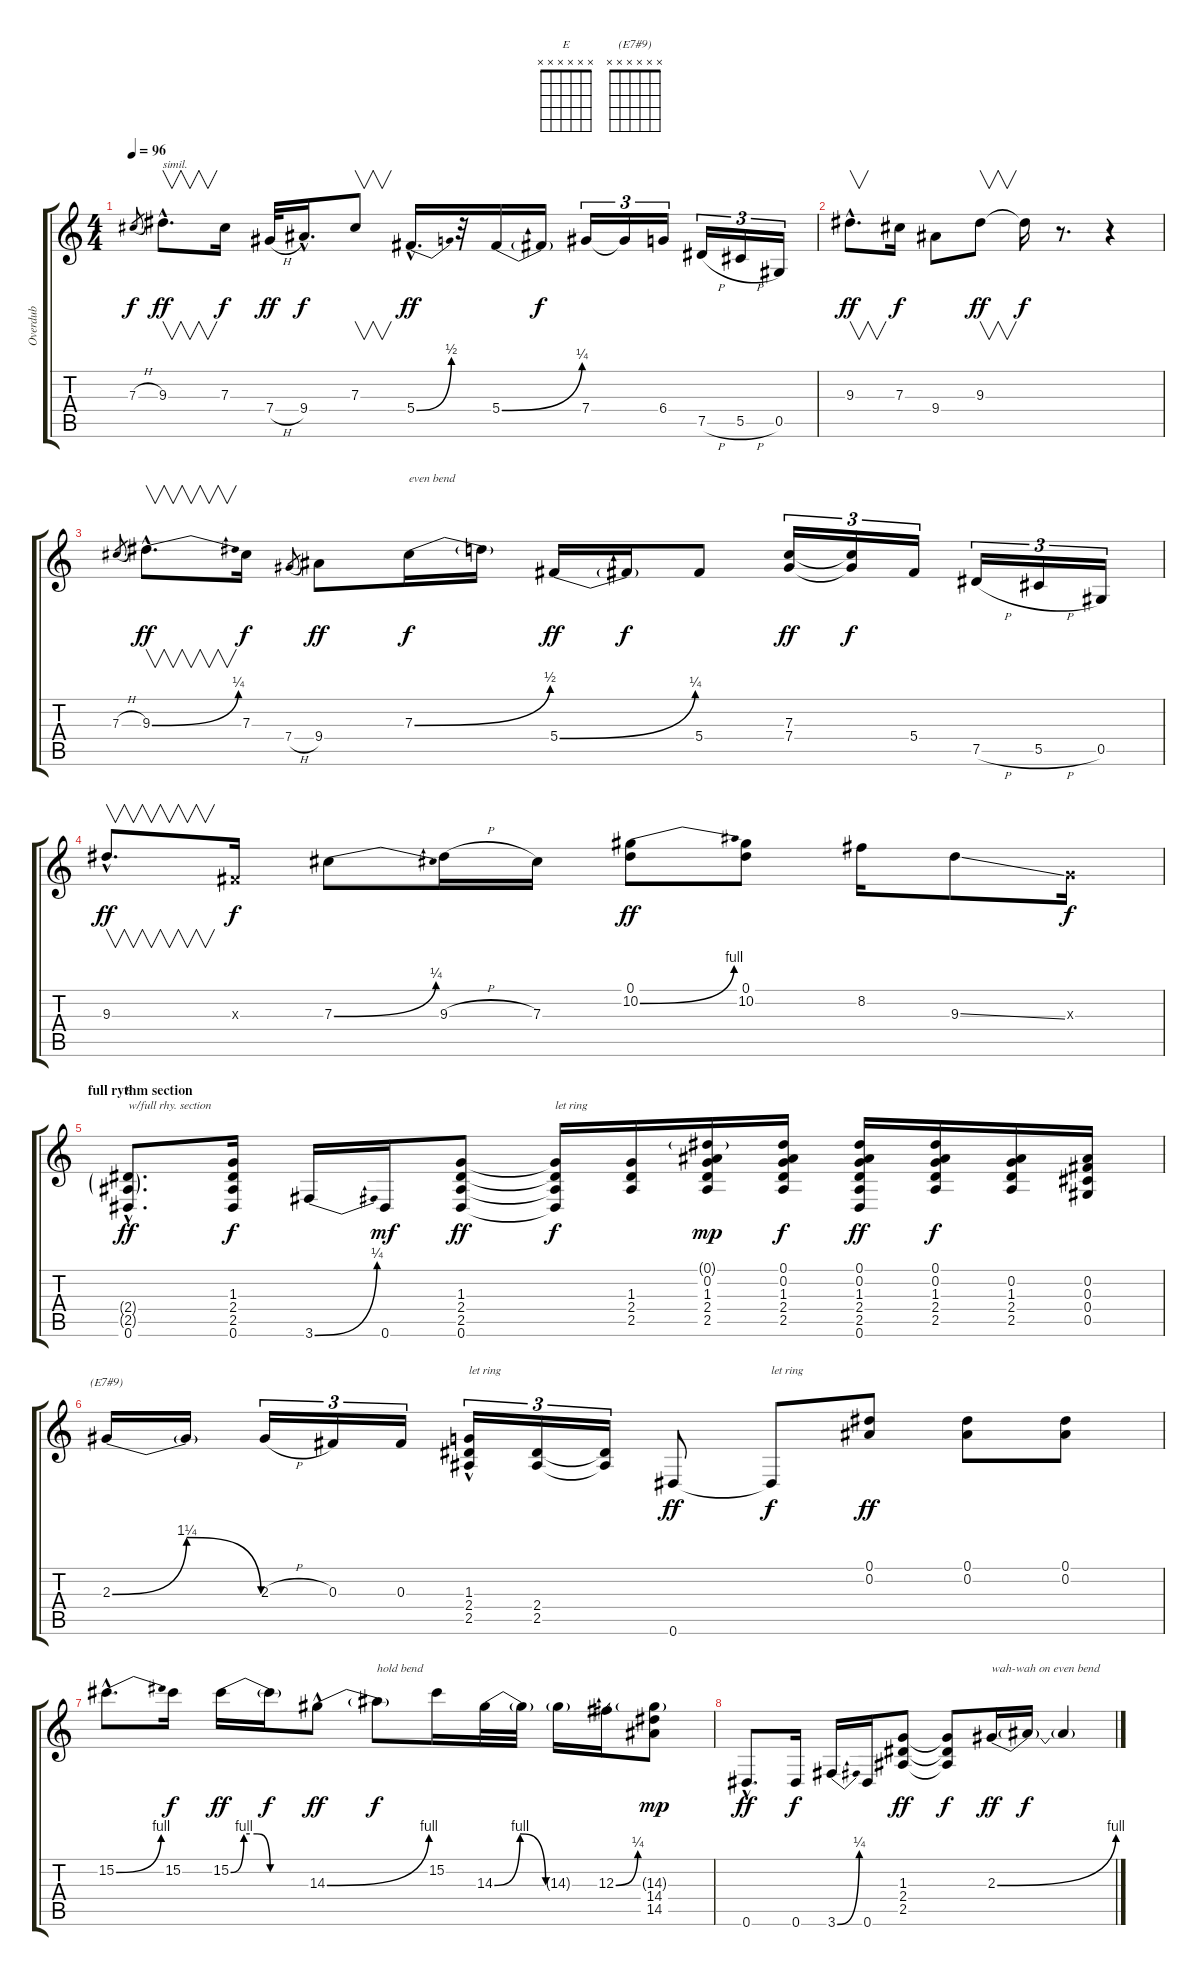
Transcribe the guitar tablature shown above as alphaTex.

\track ("Overdub" "Overdub") {instrument fretlessbass}
\staff {score tabs}
\tuning (Eb4 Bb3 Gb3 Db3 Ab2 Eb2) {hide}
\chord ("E" x x x x x x) {firstfret 0}
\chord ("(E7#9)" x x x x x x) {firstfret 0}
\ts (4 4)
\tempo 96
\clef g2
\ks c
7.3{h}.8{gr dy f} 9.3{hac}.8{v d txt "simil." dy ff} 7.3.16{dy f} 7.4{h}.32{dy ff} 9.4{hac}.16{d dy f} 7.3.8{v} 5.4{be (bend 0 0 60 2) hac}.16{d dy ff} r.32 5.4{be (bend 0 0 60 1)}.16 5.4{t}.16{dy f} 7.4.16{tu (3 2)} 7.4{t}.16{tu (3 2)} 6.4.16{tu (3 2)} 7.5{h}.16{tu (3 2)} 5.5{h}.16{tu (3 2)} 0.5.16{tu (3 2)} |
9.3{hac}.8{v d dy ff} 7.3.16{dy f} 9.4.8 9.3.8{v dy ff} 9.3{t}.16{dy f} r.8{d} r.4 |
7.3{h}.8{gr} 9.3{be (bend 0 0 60 1) hac}.8{v d dy ff} 7.3.16{dy f} 7.4{h}.8{gr} 9.4.8{dy ff} 7.3{be (bend 0 0 60 2)}.16{txt "even bend" dy f} 7.3{t}.16 5.4{be (bend 0 0 60 1)}.16{dy ff} 5.4{t}.16{dy f} 5.4.8 (7.3 7.4).16{tu (3 2) dy ff} (7.3{t} 7.4{t}).16{tu (3 2) dy f} 5.4.16{tu (3 2)} 7.5{h}.16{tu (3 2)} 5.5{h}.16{tu (3 2)} 0.5.16{tu (3 2)} |
9.3{hac}.8{v d dy ff} 0.3{x}.16{dy f} 7.3{be (bend 0 0 60 1)}.8 9.3{h}.16 7.3.16 (0.1 10.2{be (bend 0 0 60 4)}).8{dy ff} (0.1 10.2).8 8.2.16 9.3{ss}.8 1.3{x}.16{dy f} |
\section ("" "full rythm section")
(2.4{g hac} 2.5{g hac} 0.6{hac}).8{d ch "E" txt "w/full rhy. section" dy ff} (1.3 2.4 2.5 0.6).16{dy f} 3.6{be (bend 0 0 60 1)}.16 0.6.16{dy mf} (1.3 2.4 2.5 0.6).8{dy ff} (1.3{t} 2.4{t} 2.5{t} 0.6{t}).16{txt "let ring" dy f} (1.3 2.4 2.5).16 (0.1{g} 0.2 1.3 2.4 2.5).16{dy mp} (0.1 0.2 1.3 2.4 2.5).16{dy f} (0.1 0.2 1.3 2.4 2.5 0.6).16{dy ff} (0.1 0.2 1.3 2.4 2.5).16{dy f} (0.2 1.3 2.4 2.5).16 (0.2 0.3 0.4 0.5).16 |
2.3{be (bendrelease 0 0 30 5 50 5 60 0)}.16{ch "(E7#9)"} 2.3{t}.16 2.3{h}.16{tu (3 2)} 0.3.16{tu (3 2)} 0.3.16{tu (3 2)} (1.3{hac} 2.4 2.5).16{tu (3 2) txt "let ring"} (2.4 2.5).16{tu (3 2)} (2.4{t} 2.5{t}).16{tu (3 2)} 0.6.8{dy ff} 0.6{t}.8{txt "let ring" dy f} (0.1 0.2).8{dy ff} (0.1 0.2).8 (0.1 0.2).8 |
15.2{be (bend 0 0 60 4) hac}.8{d} 15.2.16{dy f} 15.2{be (custom 0 0 10 4 20 4 30 0 60 0)}.16{dy ff} 15.2{t}.16{dy f} 14.3{be (bend 0 0 60 4) hac}.8{dy ff} 14.3{t}.8{txt "hold bend" dy f} 15.2.16 14.3{be (bendrelease 0 0 15 4 30 4 60 0)}.32 14.3{t}.32 14.3{g}.16 12.3{be (bend 0 0 60 1)}.16 (14.3{g} 14.4 14.5).8{dy mp} |
0.6{hac}.8{d dy ff} 0.6.16{dy f} 3.6{be (bend 0 0 60 1)}.16 0.6.16 (1.3 2.4 2.5).8{dy ff} (1.3{t} 2.4{t} 2.5{t}).8{dy f} 2.3{be (bend 0 0 60 4)}.16{txt "wah-wah on even bend" dy ff} 2.3{t}.16{dy f} 2.3{t}.4
